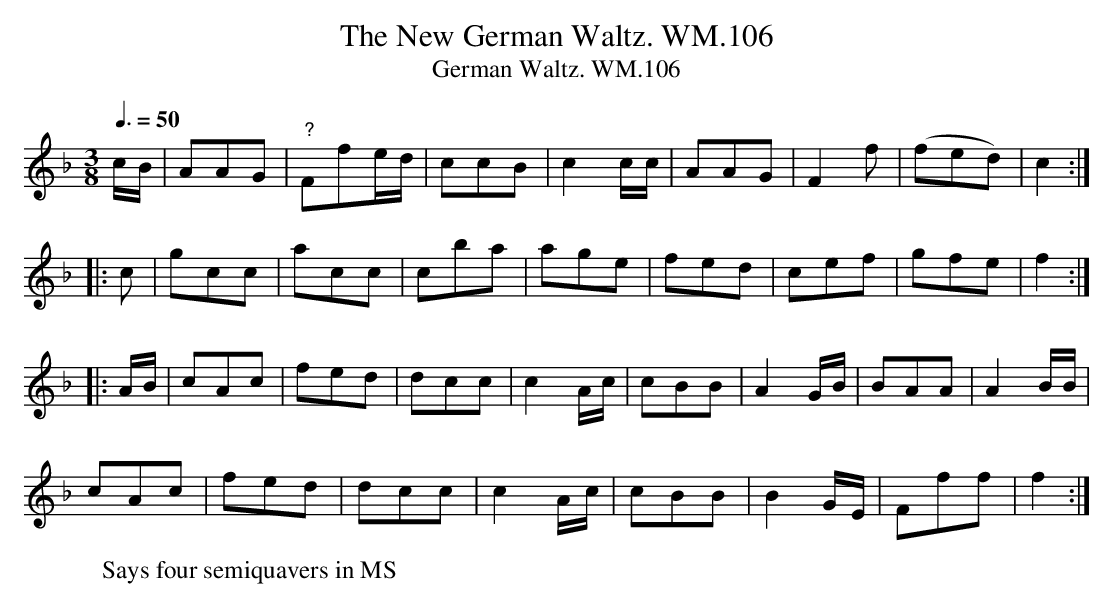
X:1
T:New German Waltz. WM.106, The
T:German Waltz. WM.106
M:3/8
L:1/8
Q:3/8=50
K:FMaj
c/B/|AAG|"?"Ffe/d/|ccB|c2c/c/|AAG|F2f|(fed)|c2:|
|:c|gcc|acc|cba|age|fed|cef|gfe|f2:|
|:A/B/|cAc|fed|dcc|c2A/c/|cBB|A2G/B/|BAA|A2B/B/|
cAc|fed|dcc|c2A/c/|cBB|B2G/E/|Fff|f2:|
W:Says four semiquavers in MS
